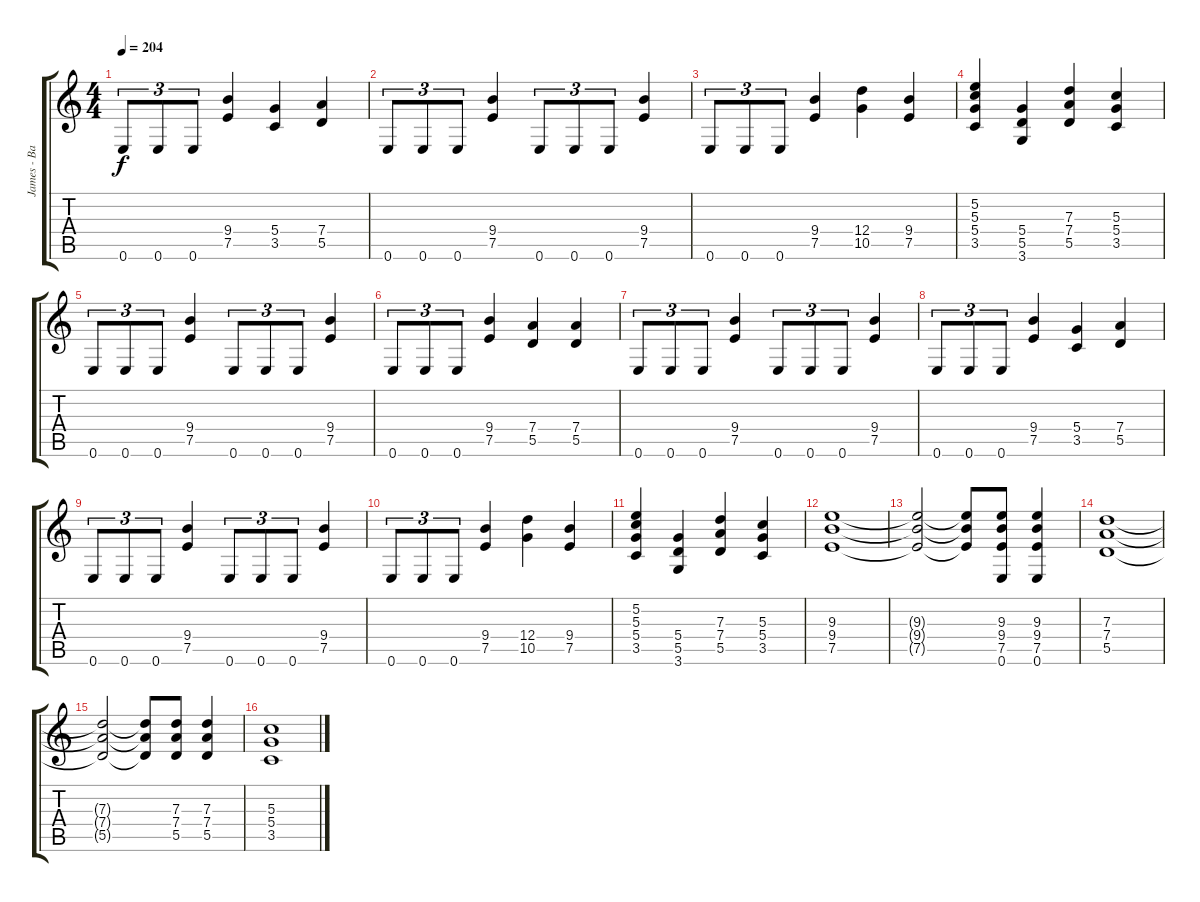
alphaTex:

\track ("James - Back Guitar" "James - Ba") {instrument overdrivenguitar}
\staff {score tabs}
\tuning (E4 B3 G3 D3 A2 E2) {hide}
\ts (4 4)
\tempo 204
\clef g2
\ks c
0.6.8{tu (3 2) dy f} 0.6.8{tu (3 2)} 0.6.8{tu (3 2)} (9.4 7.5).4 (5.4 3.5).4 (7.4 5.5).4 |
0.6.8{tu (3 2)} 0.6.8{tu (3 2)} 0.6.8{tu (3 2)} (9.4 7.5).4 0.6.8{tu (3 2)} 0.6.8{tu (3 2)} 0.6.8{tu (3 2)} (9.4 7.5).4 |
0.6.8{tu (3 2)} 0.6.8{tu (3 2)} 0.6.8{tu (3 2)} (9.4 7.5).4 (12.4 10.5).4 (9.4 7.5).4 |
(5.2 5.3 5.4 3.5).4 (5.4 5.5 3.6).4 (7.3 7.4 5.5).4 (5.3 5.4 3.5).4 |
0.6.8{tu (3 2)} 0.6.8{tu (3 2)} 0.6.8{tu (3 2)} (9.4 7.5).4 0.6.8{tu (3 2)} 0.6.8{tu (3 2)} 0.6.8{tu (3 2)} (9.4 7.5).4 |
0.6.8{tu (3 2)} 0.6.8{tu (3 2)} 0.6.8{tu (3 2)} (9.4 7.5).4 (7.4 5.5).4 (7.4 5.5).4 |
0.6.8{tu (3 2)} 0.6.8{tu (3 2)} 0.6.8{tu (3 2)} (9.4 7.5).4 0.6.8{tu (3 2)} 0.6.8{tu (3 2)} 0.6.8{tu (3 2)} (9.4 7.5).4 |
0.6.8{tu (3 2)} 0.6.8{tu (3 2)} 0.6.8{tu (3 2)} (9.4 7.5).4 (5.4 3.5).4 (7.4 5.5).4 |
0.6.8{tu (3 2)} 0.6.8{tu (3 2)} 0.6.8{tu (3 2)} (9.4 7.5).4 0.6.8{tu (3 2)} 0.6.8{tu (3 2)} 0.6.8{tu (3 2)} (9.4 7.5).4 |
0.6.8{tu (3 2)} 0.6.8{tu (3 2)} 0.6.8{tu (3 2)} (9.4 7.5).4 (12.4 10.5).4 (9.4 7.5).4 |
(5.2 5.3 5.4 3.5).4 (5.4 5.5 3.6).4 (7.3 7.4 5.5).4 (5.3 5.4 3.5).4 |
(9.3 9.4 7.5).1 |
(9.3{t} 9.4{t} 7.5{t}).2 (9.3{t} 9.4{t} 7.5{t}).8 (9.3 9.4 7.5 0.6).8 (9.3 9.4 7.5 0.6).4 |
(7.3 7.4 5.5).1 |
(7.3{t} 7.4{t} 5.5{t}).2 (7.3{t} 7.4{t} 5.5{t}).8 (7.3 7.4 5.5).8 (7.3 7.4 5.5).4 |
(5.3 5.4 3.5).1
